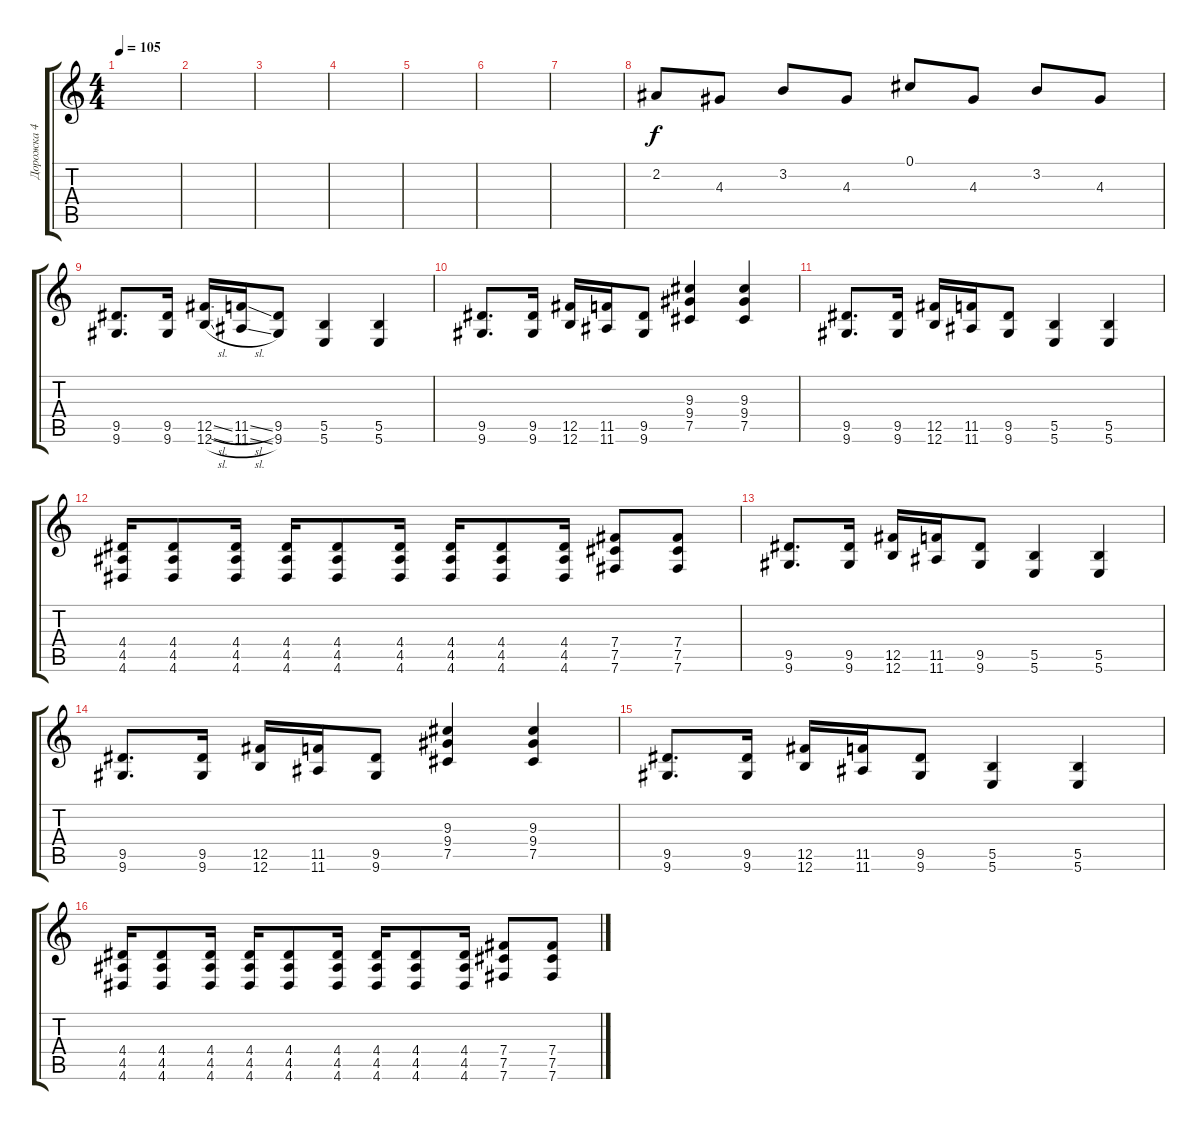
\track ("Дорожка 4" "Дорожка 4") {instrument overdrivenguitar}
\staff {score tabs}
\tuning (Db4 Ab3 E3 B2 Gb2 B1) {hide}
\ts (4 4)
\tempo 105
\clef g2
\ks c
|
|
|
|
|
|
|
2.2.8 4.3.8 3.2.8 4.3.8 0.1.8 4.3.8 3.2.8 4.3.8 |
(9.5 9.6).8{d} (9.5 9.6).16 (12.5{sl} 12.6{sl}).16 (11.5{sl} 11.6{sl}).16 (9.5 9.6).8 (5.5 5.6).4 (5.5 5.6).4 |
(9.5 9.6).8{d} (9.5 9.6).16 (12.5 12.6).16 (11.5 11.6).16 (9.5 9.6).8 (9.3 9.4 7.5).4 (9.3 9.4 7.5).4 |
(9.5 9.6).8{d} (9.5 9.6).16 (12.5 12.6).16 (11.5 11.6).16 (9.5 9.6).8 (5.5 5.6).4 (5.5 5.6).4 |
(4.4 4.5 4.6).16 (4.4 4.5 4.6).8 (4.4 4.5 4.6).16 (4.4 4.5 4.6).16 (4.4 4.5 4.6).8 (4.4 4.5 4.6).16 (4.4 4.5 4.6).16 (4.4 4.5 4.6).8 (4.4 4.5 4.6).16 (7.4 7.5 7.6).8 (7.4 7.5 7.6).8 |
(9.5 9.6).8{d} (9.5 9.6).16 (12.5 12.6).16 (11.5 11.6).16 (9.5 9.6).8 (5.5 5.6).4 (5.5 5.6).4 |
(9.5 9.6).8{d} (9.5 9.6).16 (12.5 12.6).16 (11.5 11.6).16 (9.5 9.6).8 (9.3 9.4 7.5).4 (9.3 9.4 7.5).4 |
(9.5 9.6).8{d} (9.5 9.6).16 (12.5 12.6).16 (11.5 11.6).16 (9.5 9.6).8 (5.5 5.6).4 (5.5 5.6).4 |
(4.4 4.5 4.6).16 (4.4 4.5 4.6).8 (4.4 4.5 4.6).16 (4.4 4.5 4.6).16 (4.4 4.5 4.6).8 (4.4 4.5 4.6).16 (4.4 4.5 4.6).16 (4.4 4.5 4.6).8 (4.4 4.5 4.6).16 (7.4 7.5 7.6).8 (7.4 7.5 7.6).8
